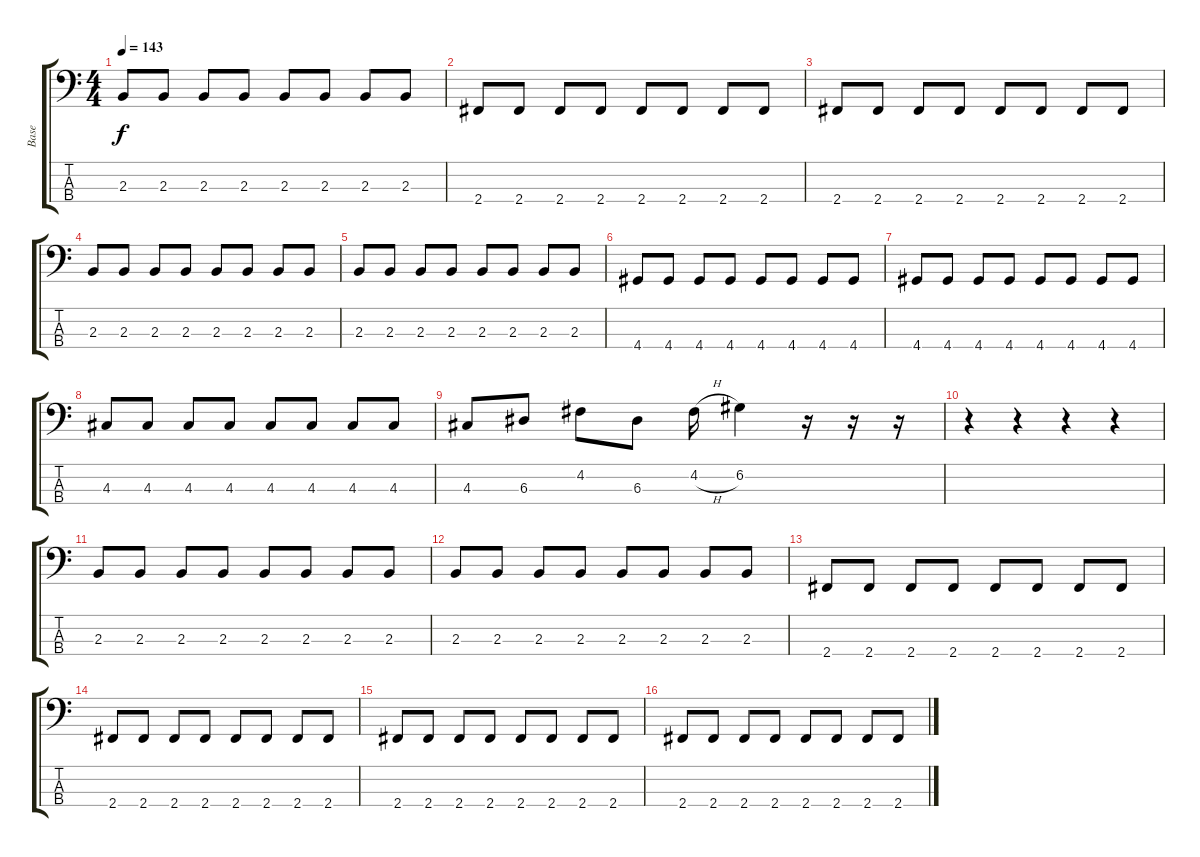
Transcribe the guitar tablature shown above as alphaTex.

\track ("Base" "Base") {instrument electricbassfinger}
\staff {score tabs}
\tuning (G2 D2 A1 E1) {hide}
\ts (4 4)
\tempo 143
\clef f4
\ks c
2.3.8{dy f} 2.3.8 2.3.8 2.3.8 2.3.8 2.3.8 2.3.8 2.3.8 |
2.4.8 2.4.8 2.4.8 2.4.8 2.4.8 2.4.8 2.4.8 2.4.8 |
2.4.8 2.4.8 2.4.8 2.4.8 2.4.8 2.4.8 2.4.8 2.4.8 |
2.3.8 2.3.8 2.3.8 2.3.8 2.3.8 2.3.8 2.3.8 2.3.8 |
2.3.8 2.3.8 2.3.8 2.3.8 2.3.8 2.3.8 2.3.8 2.3.8 |
4.4.8 4.4.8 4.4.8 4.4.8 4.4.8 4.4.8 4.4.8 4.4.8 |
4.4.8 4.4.8 4.4.8 4.4.8 4.4.8 4.4.8 4.4.8 4.4.8 |
4.3.8 4.3.8 4.3.8 4.3.8 4.3.8 4.3.8 4.3.8 4.3.8 |
4.3.8 6.3.8 4.2.8 6.3.8 4.2{h}.16 6.2.4 r.16 r.16 r.16 |
r.4 r.4 r.4 r.4 |
2.3.8 2.3.8 2.3.8 2.3.8 2.3.8 2.3.8 2.3.8 2.3.8 |
2.3.8 2.3.8 2.3.8 2.3.8 2.3.8 2.3.8 2.3.8 2.3.8 |
2.4.8 2.4.8 2.4.8 2.4.8 2.4.8 2.4.8 2.4.8 2.4.8 |
2.4.8 2.4.8 2.4.8 2.4.8 2.4.8 2.4.8 2.4.8 2.4.8 |
2.4.8 2.4.8 2.4.8 2.4.8 2.4.8 2.4.8 2.4.8 2.4.8 |
2.4.8 2.4.8 2.4.8 2.4.8 2.4.8 2.4.8 2.4.8 2.4.8
